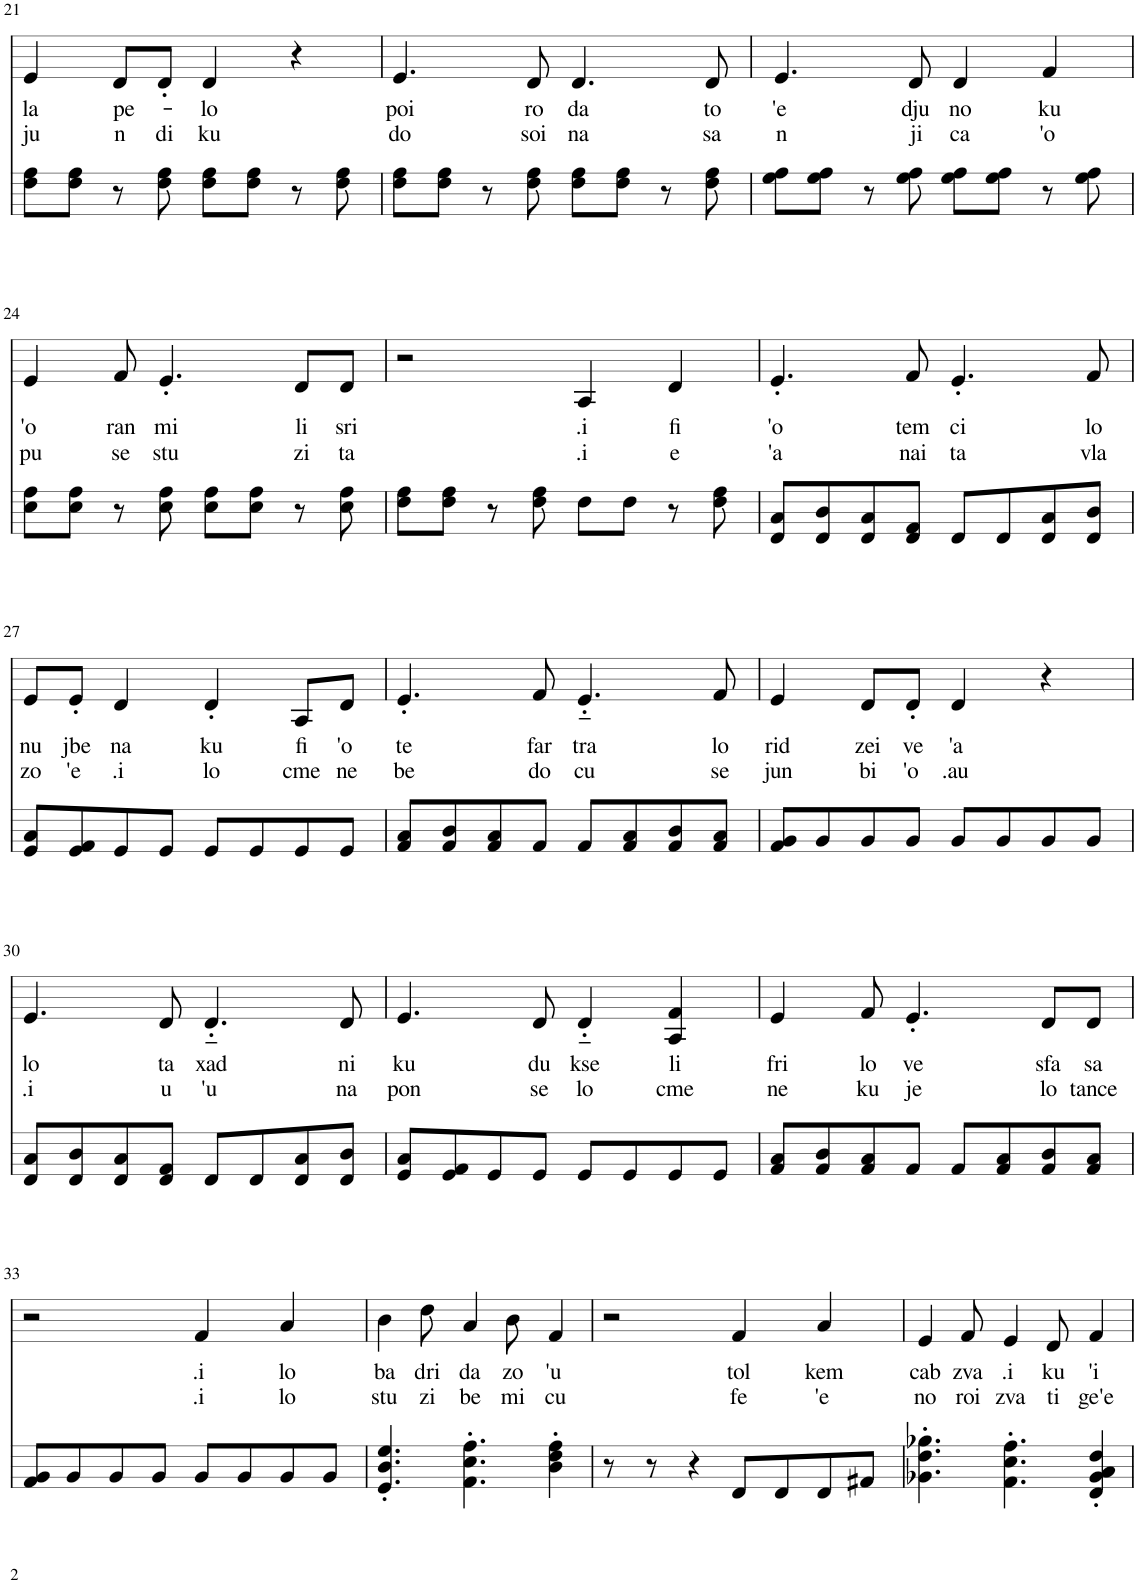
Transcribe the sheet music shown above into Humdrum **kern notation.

**kern	**kern	**text	**text
*part2	*part1	*part1	*part1
*staff2	*staff1	*staff1	*staff1
*I"Piano	*I"Piano	*	*
*I'Pno	*I'Pno	*	*
!!LO:PB:g=z
*clefF4	*clefG2	*	*
*k[f#c#]	*k[f#c#]	*	*
*M4/4	*M4/4	*	*
=21	=21	=21	=21
!	!	!LO:LY:b	!LO:LY:b
8F#\ 8A\L	4e/	la	ju
8F#\ 8A\J	.	.	.
!	!	!LO:LY:b	!LO:LY:b
8r	8d/L	pe-	n
!	!	!	!LO:LY:b
8F#\ 8A\	8d'/J	.	di
!	!	!LO:LY:b	!LO:LY:b
8F#\ 8A\L	4d/	-lo	ku
8F#\ 8A\J	.	.	.
8r	4r	.	.
8F#\ 8A\	.	.	.
=22	=22	=22	=22
!	!	!LO:LY:b	!LO:LY:b
8F#\ 8A\L	4.e/	poi	do
8F#\ 8A\J	.	.	.
8r	.	.	.
!	!	!LO:LY:b	!LO:LY:b
8F#\ 8A\	8d/	ro	soi
!	!	!LO:LY:b	!LO:LY:b
8F#\ 8A\L	4.d/	da	na
8F#\ 8A\J	.	.	.
8r	.	.	.
!	!	!LO:LY:b	!LO:LY:b
8F#\ 8A\	8d/	to	sa
=23	=23	=23	=23
!	!	!LO:LY:b	!LO:LY:b
8G\ 8A\L	4.e/	'e	n
8G\ 8A\J	.	.	.
8r	.	.	.
!	!	!LO:LY:b	!LO:LY:b
8G\ 8A\	8d/	dju	ji
!	!	!LO:LY:b	!LO:LY:b
8G\ 8A\L	4d/	no	ca
8G\ 8A\J	.	.	.
!	!	!LO:LY:b	!LO:LY:b
8r	4f#/	ku	'o
8G\ 8A\	.	.	.
!!LO:LB:g=z
=24	=24	=24	=24
!	!	!LO:LY:b	!LO:LY:b
8E\ 8A\L	4e/	'o	pu
8E\ 8A\J	.	.	.
!	!	!LO:LY:b	!LO:LY:b
8r	8f#/	ran	se
!	!	!LO:LY:b	!LO:LY:b
8E\ 8A\	4.e'/	mi	stu
8E\ 8A\L	.	.	.
8E\ 8A\J	.	.	.
!	!	!LO:LY:b	!LO:LY:b
8r	8d/L	li	zi
!	!	!LO:LY:b	!LO:LY:b
8E\ 8A\	8d/J	sri	ta
=25	=25	=25	=25
8F#\ 8A\L	2r	.	.
8F#\ 8A\J	.	.	.
8r	.	.	.
8F#\ 8A\	.	.	.
!	!	!LO:LY:b	!LO:LY:b
8F#\L	4A/	.i	.i
8F#\J	.	.	.
!	!	!LO:LY:b	!LO:LY:b
8r	4d/	fi	e
8F#\ 8A\	.	.	.
=26	=26	=26	=26
!	!	!LO:LY:b	!LO:LY:b
8FF#/ 8C#/L	4.e'/	'o	'a
8FF#/ 8D/	.	.	.
8FF#/ 8C#/	.	.	.
!	!	!LO:LY:b	!LO:LY:b
8FF#/ 8AA/J	8f#/	tem	nai
!	!	!LO:LY:b	!LO:LY:b
8FF#/L	4.e'/	ci	ta
8FF#/	.	.	.
8FF#/ 8C#/	.	.	.
!	!	!LO:LY:b	!LO:LY:b
8FF#/ 8D/J	8f#/	lo	vla
!!LO:LB:g=z
=27	=27	=27	=27
!	!	!LO:LY:b	!LO:LY:b
8GG/ 8C#/L	8e/L	nu	zo
!	!	!LO:LY:b	!LO:LY:b
8GG/ 8AA/	8e'/J	jbe	'e
!	!	!LO:LY:b	!LO:LY:b
8GG/	4d/	na	.i
8GG/J	.	.	.
!	!	!LO:LY:b	!LO:LY:b
8GG/L	4d'/	ku	lo
8GG/	.	.	.
!	!	!LO:LY:b	!LO:LY:b
8GG/	8A/L	fi	cme
!	!	!LO:LY:b	!LO:LY:b
8GG/J	8d/J	'o	ne
=28	=28	=28	=28
!	!	!LO:LY:b	!LO:LY:b
8AA/ 8C#/L	4.e'/	te	be
8AA/ 8D/	.	.	.
8AA/ 8C#/	.	.	.
!	!	!LO:LY:b	!LO:LY:b
8AA/J	8f#/	far	do
!	!	!LO:LY:b	!LO:LY:b
8AA/L	4.e'~/	tra	cu
8AA/ 8C#/	.	.	.
8AA/ 8D/	.	.	.
!	!	!LO:LY:b	!LO:LY:b
8AA/ 8C#/J	8f#/	lo	se
=29	=29	=29	=29
!	!	!LO:LY:b	!LO:LY:b
8AA/ 8BB/L	4e/	rid	jun
8BB/	.	.	.
!	!	!LO:LY:b	!LO:LY:b
8BB/	8d/L	zei	bi
!	!	!LO:LY:b	!LO:LY:b
8BB/J	8d'/J	ve	'o
!	!	!LO:LY:b	!LO:LY:b
8BB/L	4d/	'a	.au
8BB/	.	.	.
8BB/	4r	.	.
8BB/J	.	.	.
!!LO:LB:g=z
=30	=30	=30	=30
!	!	!LO:LY:b	!LO:LY:b
8FF#/ 8C#/L	4.e/	lo	.i
8FF#/ 8D/	.	.	.
8FF#/ 8C#/	.	.	.
!	!	!LO:LY:b	!LO:LY:b
8FF#/ 8AA/J	8d/	ta	u
!	!	!LO:LY:b	!LO:LY:b
8FF#/L	4.d'~/	xad	'u
8FF#/	.	.	.
8FF#/ 8C#/	.	.	.
!	!	!LO:LY:b	!LO:LY:b
8FF#/ 8D/J	8d/	ni	na
=31	=31	=31	=31
!	!	!LO:LY:b	!LO:LY:b
8GG/ 8C#/L	4.e/	ku	pon
8GG/ 8AA/	.	.	.
8GG/	.	.	.
!	!	!LO:LY:b	!LO:LY:b
8GG/J	8d/	du	se
!	!	!LO:LY:b	!LO:LY:b
8GG/L	4d'~/	kse	lo
8GG/	.	.	.
!	!	!LO:LY:b	!LO:LY:b
8GG/	4A/ 4f#/	li	cme
8GG/J	.	.	.
=32	=32	=32	=32
!	!	!LO:LY:b	!LO:LY:b
8AA/ 8C#/L	4e/	fri	ne
8AA/ 8D/	.	.	.
!	!	!LO:LY:b	!LO:LY:b
8AA/ 8C#/	8f#/	lo	ku
!	!	!LO:LY:b	!LO:LY:b
8AA/J	4.e'/	ve	je
8AA/L	.	.	.
8AA/ 8C#/	.	.	.
!	!	!LO:LY:b	!LO:LY:b
8AA/ 8D/	8d/L	sfa	lo
!	!	!LO:LY:b	!LO:LY:b
8AA/ 8C#/J	8d/J	sa	tance
!!LO:LB:g=z
=33	=33	=33	=33
8AA/ 8BB/L	2r	.	.
8BB/	.	.	.
8BB/	.	.	.
8BB/J	.	.	.
!	!	!LO:LY:b	!LO:LY:b
8BB/L	4f#/	.i	.i
8BB/	.	.	.
!	!	!LO:LY:b	!LO:LY:b
8BB/	4a/	lo	lo
8BB/J	.	.	.
=34	=34	=34	=34
!	!	!LO:LY:b	!LO:LY:b
4.GG/' 4.D/' 4.G/'	4b\	ba	stu
!	!	!LO:LY:b	!LO:LY:b
.	8dd\	dri	zi
!	!	!LO:LY:b	!LO:LY:b
4.AA\' 4.E\' 4.A\'	4a/	da	be
!	!	!LO:LY:b	!LO:LY:b
.	8b\	zo	mi
!	!	!LO:LY:b	!LO:LY:b
4D\' 4F#\' 4A\'	4f#/	'u	cu
=35	=35	=35	=35
8r	2r	.	.
8r	.	.	.
4r	.	.	.
!	!	!LO:LY:b	!LO:LY:b
8FF#/L	4f#/	tol	fe
8FF#/	.	.	.
!	!	!LO:LY:b	!LO:LY:b
8FF#/	4a/	kem	'e
8AA#X/J	.	.	.
=36	=36	=36	=36
!	!	!LO:LY:b	!LO:LY:b
4.BB-X\' 4.F#\' 4.B-X\'	4e/	cab	no
!	!	!LO:LY:b	!LO:LY:b
.	8f#/	zva	roi
!	!	!LO:LY:b	!LO:LY:b
4.AA\' 4.E\' 4.A\'	4e/	.i	zva
!	!	!LO:LY:b	!LO:LY:b
.	8d/	ku	ti
!	!	!LO:LY:b	!LO:LY:b
4FF#/' 4BB-/' 4C#/' 4F#/'	4f#/	'i	ge'e
=	=	=	=
*-	*-	*-	*-
